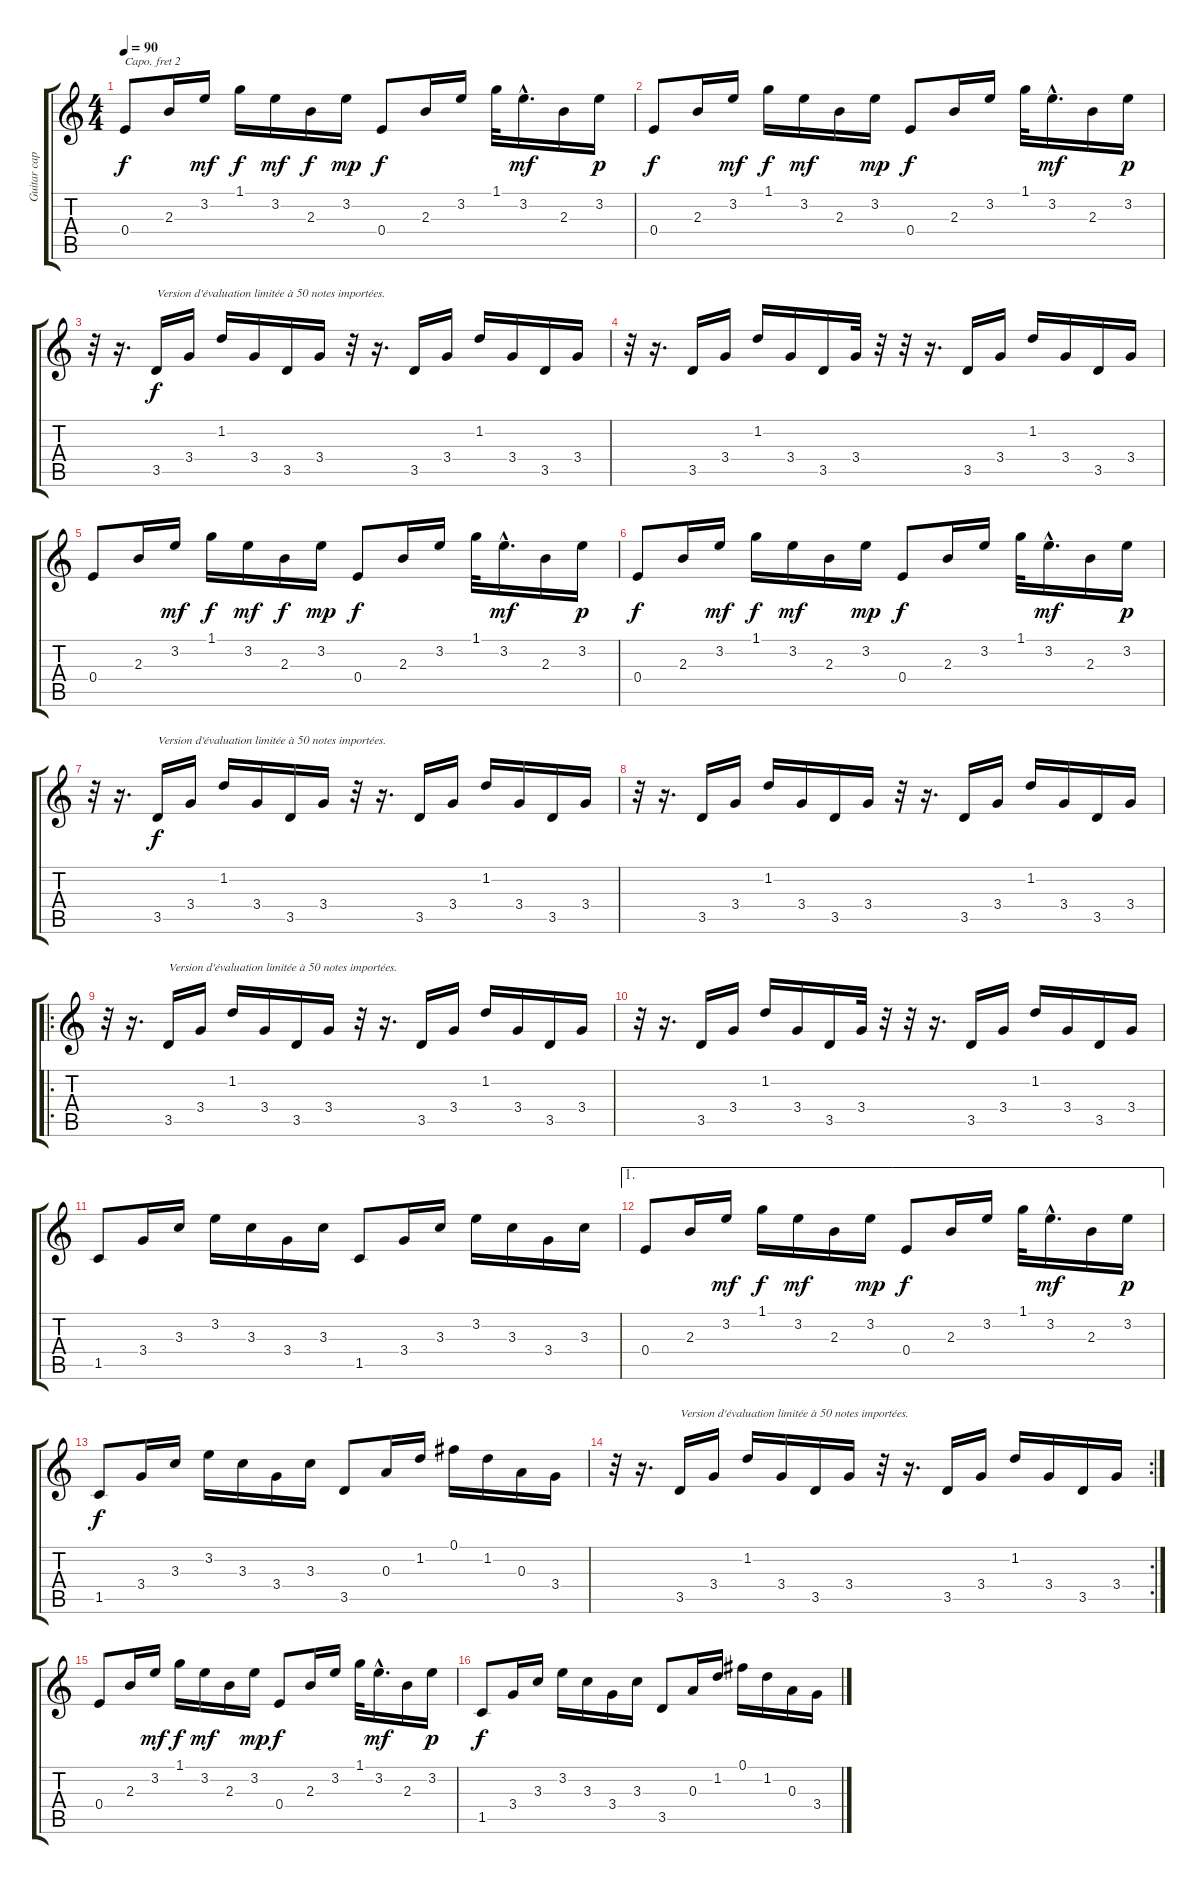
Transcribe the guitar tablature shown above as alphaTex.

\track ("Guitar capo=2" "Guitar cap") {instrument electricguitarmuted}
\staff {score tabs}
\capo 2
\tuning (E4 B3 G3 D3 A2 E2) {hide}
\ts (4 4)
\tempo 90
\clef g2
\ks c
0.4.8{dy f instrument electricguitarmuted} 2.3.16 3.2.16{dy mf} 1.1.16{dy f} 3.2.16{dy mf} 2.3.16{dy f} 3.2.16{dy mp} 0.4.8{dy f} 2.3.16 3.2.16 1.1.32 3.2{hac}.16{d dy mf} 2.3.16 3.2.16{dy p} |
0.4.8{dy f} 2.3.16 3.2.16{dy mf} 1.1.16{dy f} 3.2.16{dy mf} 2.3.16 3.2.16{dy mp} 0.4.8{dy f} 2.3.16 3.2.16 1.1.32 3.2{hac}.16{d dy mf} 2.3.16 3.2.16{dy p} |
r.32 r.16{d} 3.5.16{txt "Version d'évaluation limitée à 50 notes importées." dy f} 3.4.16 1.2.16 3.4.16 3.5.16 3.4.16 r.32 r.16{d} 3.5.16 3.4.16 1.2.16 3.4.16 3.5.16 3.4.16 |
r.32 r.16{d} 3.5.16 3.4.16 1.2.16 3.4.16 3.5.16 3.4.32 r.32 r.32 r.16{d} 3.5.16 3.4.16 1.2.16 3.4.16 3.5.16 3.4.16 |
0.4.8 2.3.16 3.2.16{dy mf} 1.1.16{dy f} 3.2.16{dy mf} 2.3.16{dy f} 3.2.16{dy mp} 0.4.8{dy f} 2.3.16 3.2.16 1.1.32 3.2{hac}.16{d dy mf} 2.3.16 3.2.16{dy p} |
0.4.8{dy f} 2.3.16 3.2.16{dy mf} 1.1.16{dy f} 3.2.16{dy mf} 2.3.16 3.2.16{dy mp} 0.4.8{dy f} 2.3.16 3.2.16 1.1.32 3.2{hac}.16{d dy mf} 2.3.16 3.2.16{dy p} |
r.32 r.16{d} 3.5.16{txt "Version d'évaluation limitée à 50 notes importées." dy f} 3.4.16 1.2.16 3.4.16 3.5.16 3.4.16 r.32 r.16{d} 3.5.16 3.4.16 1.2.16 3.4.16 3.5.16 3.4.16 |
r.32 r.16{d} 3.5.16 3.4.16 1.2.16 3.4.16 3.5.16 3.4.16 r.32 r.16{d} 3.5.16 3.4.16 1.2.16 3.4.16 3.5.16 3.4.16 |
\ro
r.32 r.16{d} 3.5.16{txt "Version d'évaluation limitée à 50 notes importées."} 3.4.16 1.2.16 3.4.16 3.5.16 3.4.16 r.32 r.16{d} 3.5.16 3.4.16 1.2.16 3.4.16 3.5.16 3.4.16 |
r.32 r.16{d} 3.5.16 3.4.16 1.2.16 3.4.16 3.5.16 3.4.32 r.32 r.32 r.16{d} 3.5.16 3.4.16 1.2.16 3.4.16 3.5.16 3.4.16 |
1.5.8 3.4.16 3.3.16 3.2.16 3.3.16 3.4.16 3.3.16 1.5.8 3.4.16 3.3.16 3.2.16 3.3.16 3.4.16 3.3.16 |
\ae 1
0.4.8 2.3.16 3.2.16{dy mf} 1.1.16{dy f} 3.2.16{dy mf} 2.3.16 3.2.16{dy mp} 0.4.8{dy f} 2.3.16 3.2.16 1.1.32 3.2{hac}.16{d dy mf} 2.3.16 3.2.16{dy p} |
1.5.8{dy f} 3.4.16 3.3.16 3.2.16 3.3.16 3.4.16 3.3.16 3.5.8 0.3.16 1.2.16 0.1.16 1.2.16 0.3.16 3.4.16 |
\rc 2
r.32 r.16{d} 3.5.16{txt "Version d'évaluation limitée à 50 notes importées."} 3.4.16 1.2.16 3.4.16 3.5.16 3.4.16 r.32 r.16{d} 3.5.16 3.4.16 1.2.16 3.4.16 3.5.16 3.4.16 |
0.4.8 2.3.16 3.2.16{dy mf} 1.1.16{dy f} 3.2.16{dy mf} 2.3.16 3.2.16{dy mp} 0.4.8{dy f} 2.3.16 3.2.16 1.1.32 3.2{hac}.16{d dy mf} 2.3.16 3.2.16{dy p} |
1.5.8{dy f} 3.4.16 3.3.16 3.2.16 3.3.16 3.4.16 3.3.16 3.5.8 0.3.16 1.2.16 0.1.16 1.2.16 0.3.16 3.4.16
